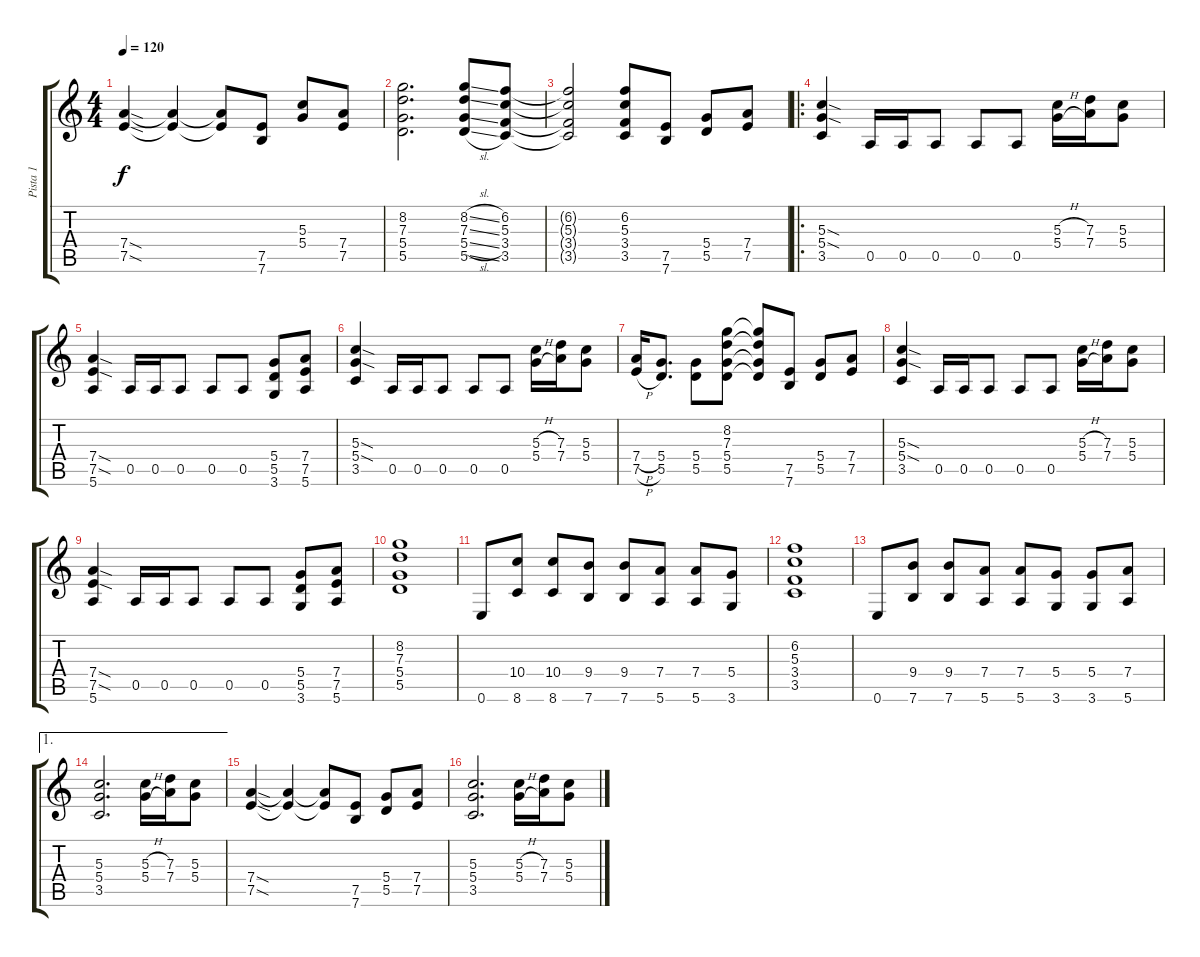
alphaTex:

\track ("Pista 1" "Pista 1") {instrument overdrivenguitar}
\staff {score tabs}
\tuning (E4 B3 G3 D3 A2 E2) {hide}
\ts (4 4)
\tempo 120
\clef g2
\ks c
(7.4{sod} 7.5{sod}).4{dy f} (7.4{t} 7.5{t}).4 (7.4{t} 7.5{t}).8 (7.5 7.6).8 (5.3 5.4).8 (7.4 7.5).8 |
(8.2 7.3 5.4 5.5).2{d} (8.2{sl} 7.3{sl} 5.4{sl} 5.5{sl}).8 (6.2 5.3 3.4 3.5).8 |
(6.2{t} 5.3{t} 3.4{t} 3.5{t}).2 (6.2 5.3 3.4 3.5).8 (7.5 7.6).8 (5.4 5.5).8 (7.4 7.5).8 |
\ro
(5.3{sod} 5.4{sod} 3.5).4 0.5.16 0.5.16 0.5.8 0.5.8 0.5.8 (5.3{h} 5.4{h}).16 (7.3 7.4).16 (5.3 5.4).8 |
(7.4{sod} 7.5{sod} 5.6).4 0.5.16 0.5.16 0.5.8 0.5.8 0.5.8 (5.4 5.5 3.6).8 (7.4 7.5 5.6).8 |
(5.3{sod} 5.4{sod} 3.5).4 0.5.16 0.5.16 0.5.8 0.5.8 0.5.8 (5.3{h} 5.4{h}).16 (7.3 7.4).16 (5.3 5.4).8 |
(7.4{h} 7.5{h}).16 (5.4 5.5).8{d} (5.4 5.5).8 (8.2 7.3 5.4 5.5).8 (8.2{t} 7.3{t} 5.4{t} 5.5{t}).8 (7.5 7.6).8 (5.4 5.5).8 (7.4 7.5).8 |
(5.3{sod} 5.4{sod} 3.5).4 0.5.16 0.5.16 0.5.8 0.5.8 0.5.8 (5.3{h} 5.4{h}).16 (7.3 7.4).16 (5.3 5.4).8 |
(7.4{sod} 7.5{sod} 5.6).4 0.5.16 0.5.16 0.5.8 0.5.8 0.5.8 (5.4 5.5 3.6).8 (7.4 7.5 5.6).8 |
(8.2 7.3 5.4 5.5).1 |
0.6.8 (10.4 8.6).8 (10.4 8.6).8 (9.4 7.6).8 (9.4 7.6).8 (7.4 5.6).8 (7.4 5.6).8 (5.4 3.6).8 |
(6.2 5.3 3.4 3.5).1 |
0.6.8 (9.4 7.6).8 (9.4 7.6).8 (7.4 5.6).8 (7.4 5.6).8 (5.4 3.6).8 (5.4 3.6).8 (7.4 5.6).8 |
\ae 1
(5.3 5.4 3.5).2{d} (5.3{h} 5.4{h}).16 (7.3 7.4).16 (5.3 5.4).8 |
(7.4{sod} 7.5{sod}).4 (7.4{t} 7.5{t}).4 (7.4{t} 7.5{t}).8 (7.5 7.6).8 (5.4 5.5).8 (7.4 7.5).8 |
(5.3 5.4 3.5).2{d} (5.3{h} 5.4{h}).16 (7.3 7.4).16 (5.3 5.4).8
